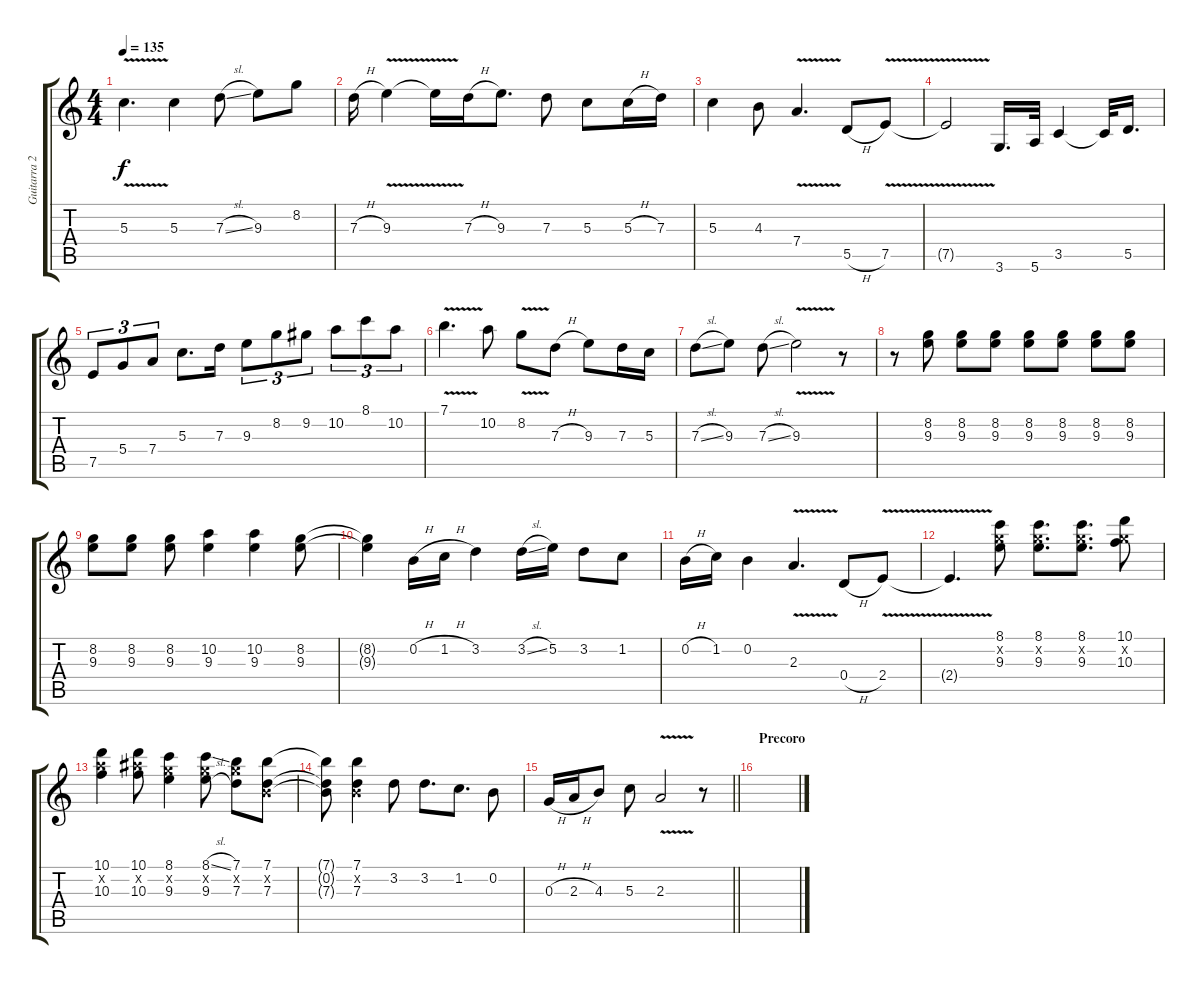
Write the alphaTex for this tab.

\track ("Guitarra 2" "Guitarra 2") {instrument acousticguitarsteel}
\staff {score tabs}
\tuning (E4 B3 G3 D3 A2 E2) {hide}
\ts (4 4)
\tempo 135
\clef g2
\ks c
5.3{v}.4{d dy f} 5.3.4 7.3{sl}.8 9.3.8 8.2.8 |
7.3{h}.16 9.3{v}.4 9.3{t}.16 7.3{h}.16 9.3.8{d} 7.3.8 5.3.8 5.3{h}.16 7.3.16 |
5.3.4 4.3.8 7.4{v}.4{d} 5.5{h}.8 7.5{v}.8 |
7.5{t}.2 3.6.16{d} 5.6.32 3.5.4 3.5{t}.32 5.5.16{d} |
7.5.8{tu (3 2)} 5.4.8{tu (3 2)} 7.4.8{tu (3 2)} 5.3.8{d} 7.3.16 9.3.8{tu (3 2)} 8.2.8{tu (3 2)} 9.2.8{tu (3 2)} 10.2.8{tu (3 2)} 8.1.8{tu (3 2)} 10.2.8{tu (3 2)} |
7.1{v}.4{d} 10.2.8 8.2{v}.8 7.3{h}.8 9.3.8 7.3.16 5.3.16 |
7.3{sl}.8 9.3.8 7.3{sl}.8 9.3{v}.2 r.8 |
r.8 (8.2 9.3).8 (8.2 9.3).8 (8.2 9.3).8 (8.2 9.3).8 (8.2 9.3).8 (8.2 9.3).8 (8.2 9.3).8 |
(8.2 9.3).8 (8.2 9.3).8 (8.2 9.3).8 (10.2 9.3).4 (10.2 9.3).4 (8.2 9.3).8 |
(8.2{t} 9.3{t}).4 0.2{h}.16 1.2{h}.16 3.2.4 3.2{sl}.16 5.2.16 3.2.8 1.2.8 |
0.2{h}.16 1.2.16 0.2.4 2.3{v}.4{d} 0.4{h}.8 2.4{v}.8 |
2.4{t}.4{d} (8.1 8.2{x} 9.3).8 (8.1 8.2{x} 9.3).8{d} (8.1 8.2{x} 9.3).8{d} (10.1 8.2{x} 10.3).8 |
(10.1 10.2{x} 10.3).4 (10.1 11.2{x} 10.3).8 (8.1 8.2{x} 9.3).4 (8.1{sl} 8.2{x} 9.3{h}).8 (7.1 8.2{x} 7.3).8 (7.1 0.2{x} 7.3).8 |
(7.1{t} 0.2{t} 7.3{t}).8 (7.1 0.2{x} 7.3).4 3.2.8 3.2.8{d} 1.2.8{d} 0.2.8 |
\barLineRight lightlight
0.3{h}.16 2.3{h}.16 4.3.8 5.3.8 2.3{v}.2 r.8 |
\section ("" "Precoro")
